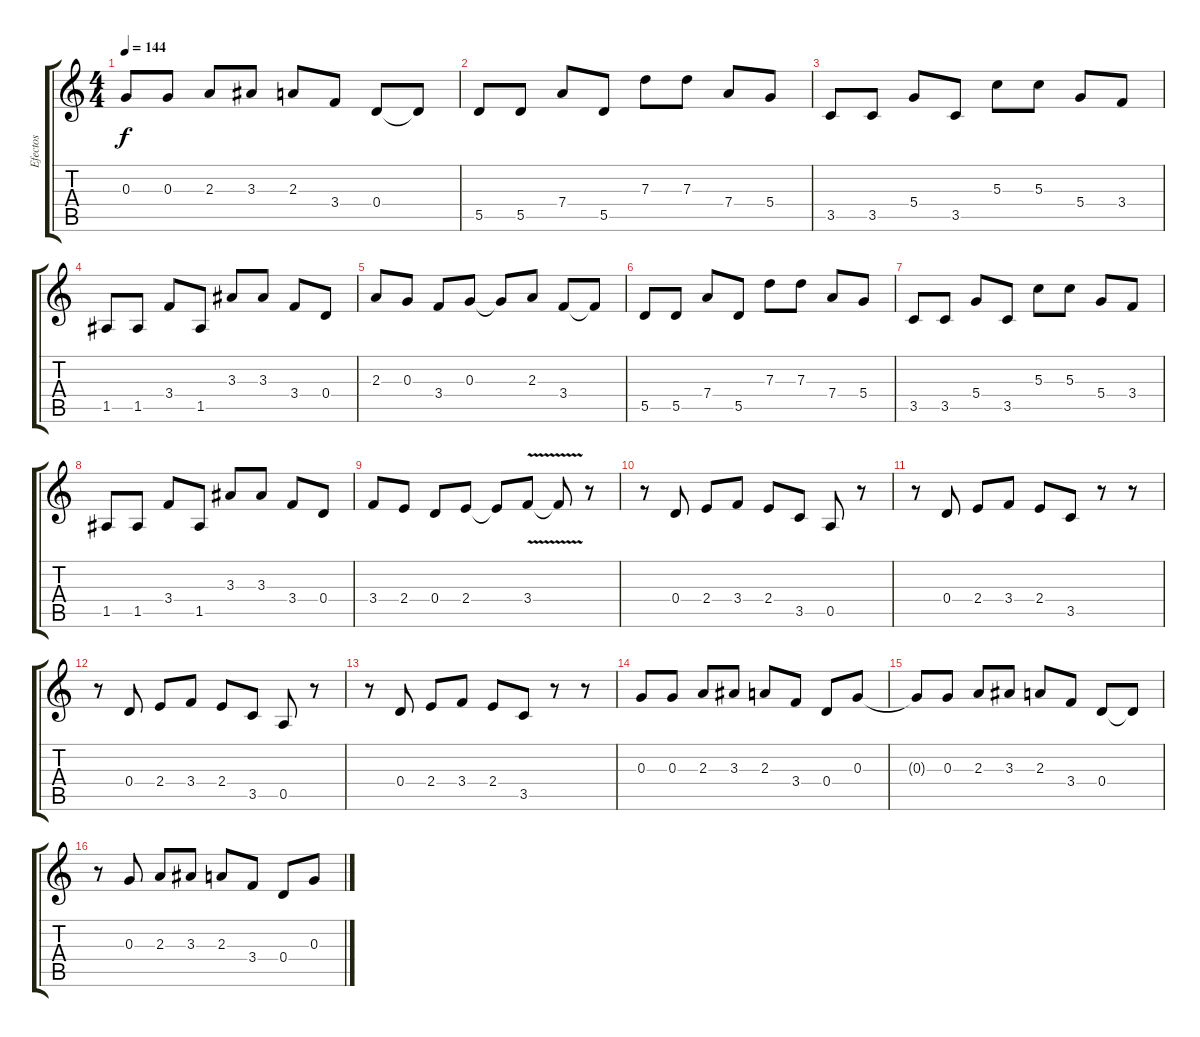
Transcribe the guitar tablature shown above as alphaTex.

\track ("Efectos" "Efectos") {instrument electricguitarclean}
\staff {score tabs}
\tuning (E4 B3 G3 D3 A2 E2) {hide}
\ts (4 4)
\tempo 144
\clef g2
\ks c
0.3{t}.8{dy f} 0.3.8 2.3.8 3.3.8 2.3.8 3.4.8 0.4.8 0.4{t}.8 |
5.5.8{volume 10} 5.5.8 7.4.8 5.5.8 7.3.8 7.3.8 7.4.8 5.4.8 |
3.5.8 3.5.8 5.4.8 3.5.8 5.3.8 5.3.8 5.4.8 3.4.8 |
1.5.8 1.5.8 3.4.8 1.5.8 3.3.8 3.3.8 3.4.8 0.4.8 |
2.3.8 0.3.8 3.4.8 0.3.8 0.3{t}.8 2.3.8 3.4.8 3.4{t}.8 |
5.5.8 5.5.8 7.4.8 5.5.8 7.3.8 7.3.8 7.4.8 5.4.8 |
3.5.8 3.5.8 5.4.8 3.5.8 5.3.8 5.3.8 5.4.8 3.4.8 |
1.5.8 1.5.8 3.4.8 1.5.8 3.3.8 3.3.8 3.4.8 0.4.8 |
3.4.8 2.4.8 0.4.8 2.4.8 2.4{t}.8 3.4{v}.8 3.4{t}.8 r.8 |
r.8{volume 7} 0.4.8 2.4.8 3.4.8 2.4.8 3.5.8 0.5.8 r.8 |
r.8 0.4.8 2.4.8 3.4.8 2.4.8 3.5.8 r.8 r.8 |
r.8 0.4.8 2.4.8 3.4.8 2.4.8 3.5.8 0.5.8 r.8 |
r.8 0.4.8 2.4.8 3.4.8 2.4.8 3.5.8 r.8 r.8 |
0.3.8 0.3.8 2.3.8 3.3.8 2.3.8 3.4.8 0.4.8 0.3.8 |
0.3{t}.8 0.3.8 2.3.8 3.3.8 2.3.8 3.4.8 0.4.8 0.4{t}.8 |
r.8 0.3.8 2.3.8 3.3.8 2.3.8 3.4.8 0.4.8 0.3.8
